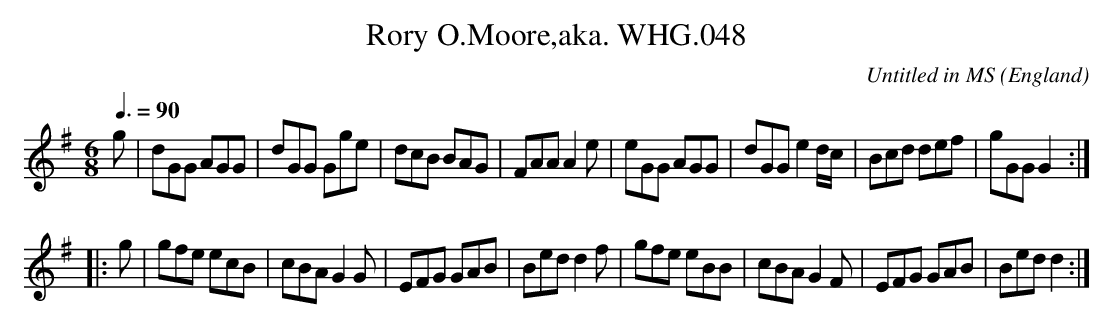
X:1
T:Rory O.Moore,aka. WHG.048
C:Untitled in MS
L:1/8
M:6/8
O:England
Q:3/8=90
K:G
g|dGG AGG|dGG Gge|dcB BAG|FAA A2e|\
eGG AGG|dGG e2d/c/|Bcd def|gGG G2:|
|:g|gfe ecB|cBA G2G|EFG GAB|Bed d2f|\
gfe eBB|cBA G2F|EFG GAB|Bed d2:|
